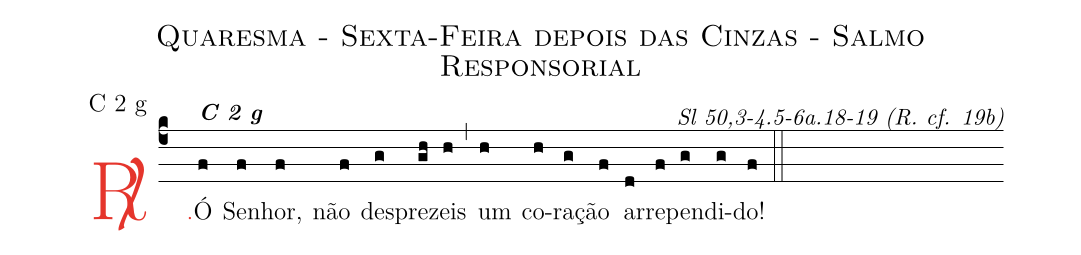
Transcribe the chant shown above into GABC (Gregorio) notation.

name: Quaresma - Sexta-Feira depois das Cinzas - Salmo Responsorial;
mode: C 2 g;
commentary: Sl 50,3-4.5-6a.18-19 (R. cf. 19b);
%%
(c4)

<c><sp>R/</sp>.</c>() Ó<alt>\textbf{C 2 g}</alt>(f) Se(f)nhor,(f) não(f) des(g)pre(gh)zeis(h) (,) um(h) co(h)ra(g)ção(f) ar(d)re(f)pen(g)di(g)do!(f)

(::)
